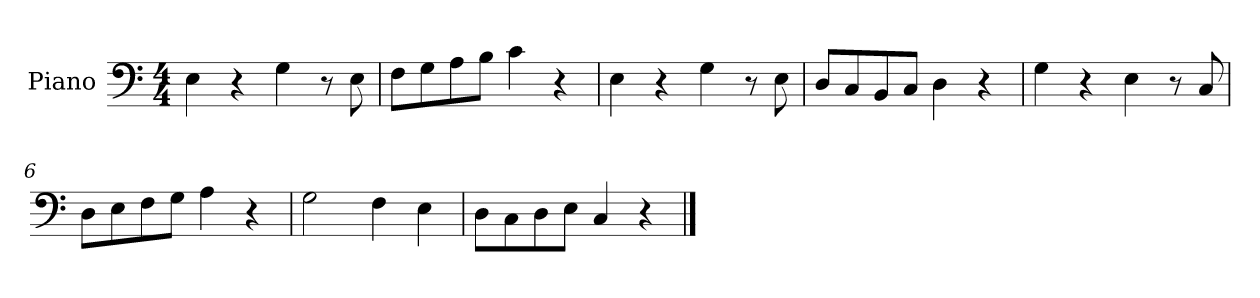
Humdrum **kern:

**kern
*part1
*staff1
*I"Piano
*I'Pno.
*clefF4
*k[]
*M4/4
*MM120
=1
4E\
4r
4G\
8r
8E\
=2
8F\L
8G\
8A\
8B\J
4c\
4r
=3
4E\
4r
4G\
8r
8E\
=4
8D/L
8C/
8BB/
8C/J
4D\
4r
=5
4G\
4r
4E\
8r
8C/
=6
8D\L
8E\
8F\
8G\J
4A\
4r
=7
2G\
4F\
4E\
=8
8D\L
8C\
8D\
8E\J
4C/
4r
==
*-
